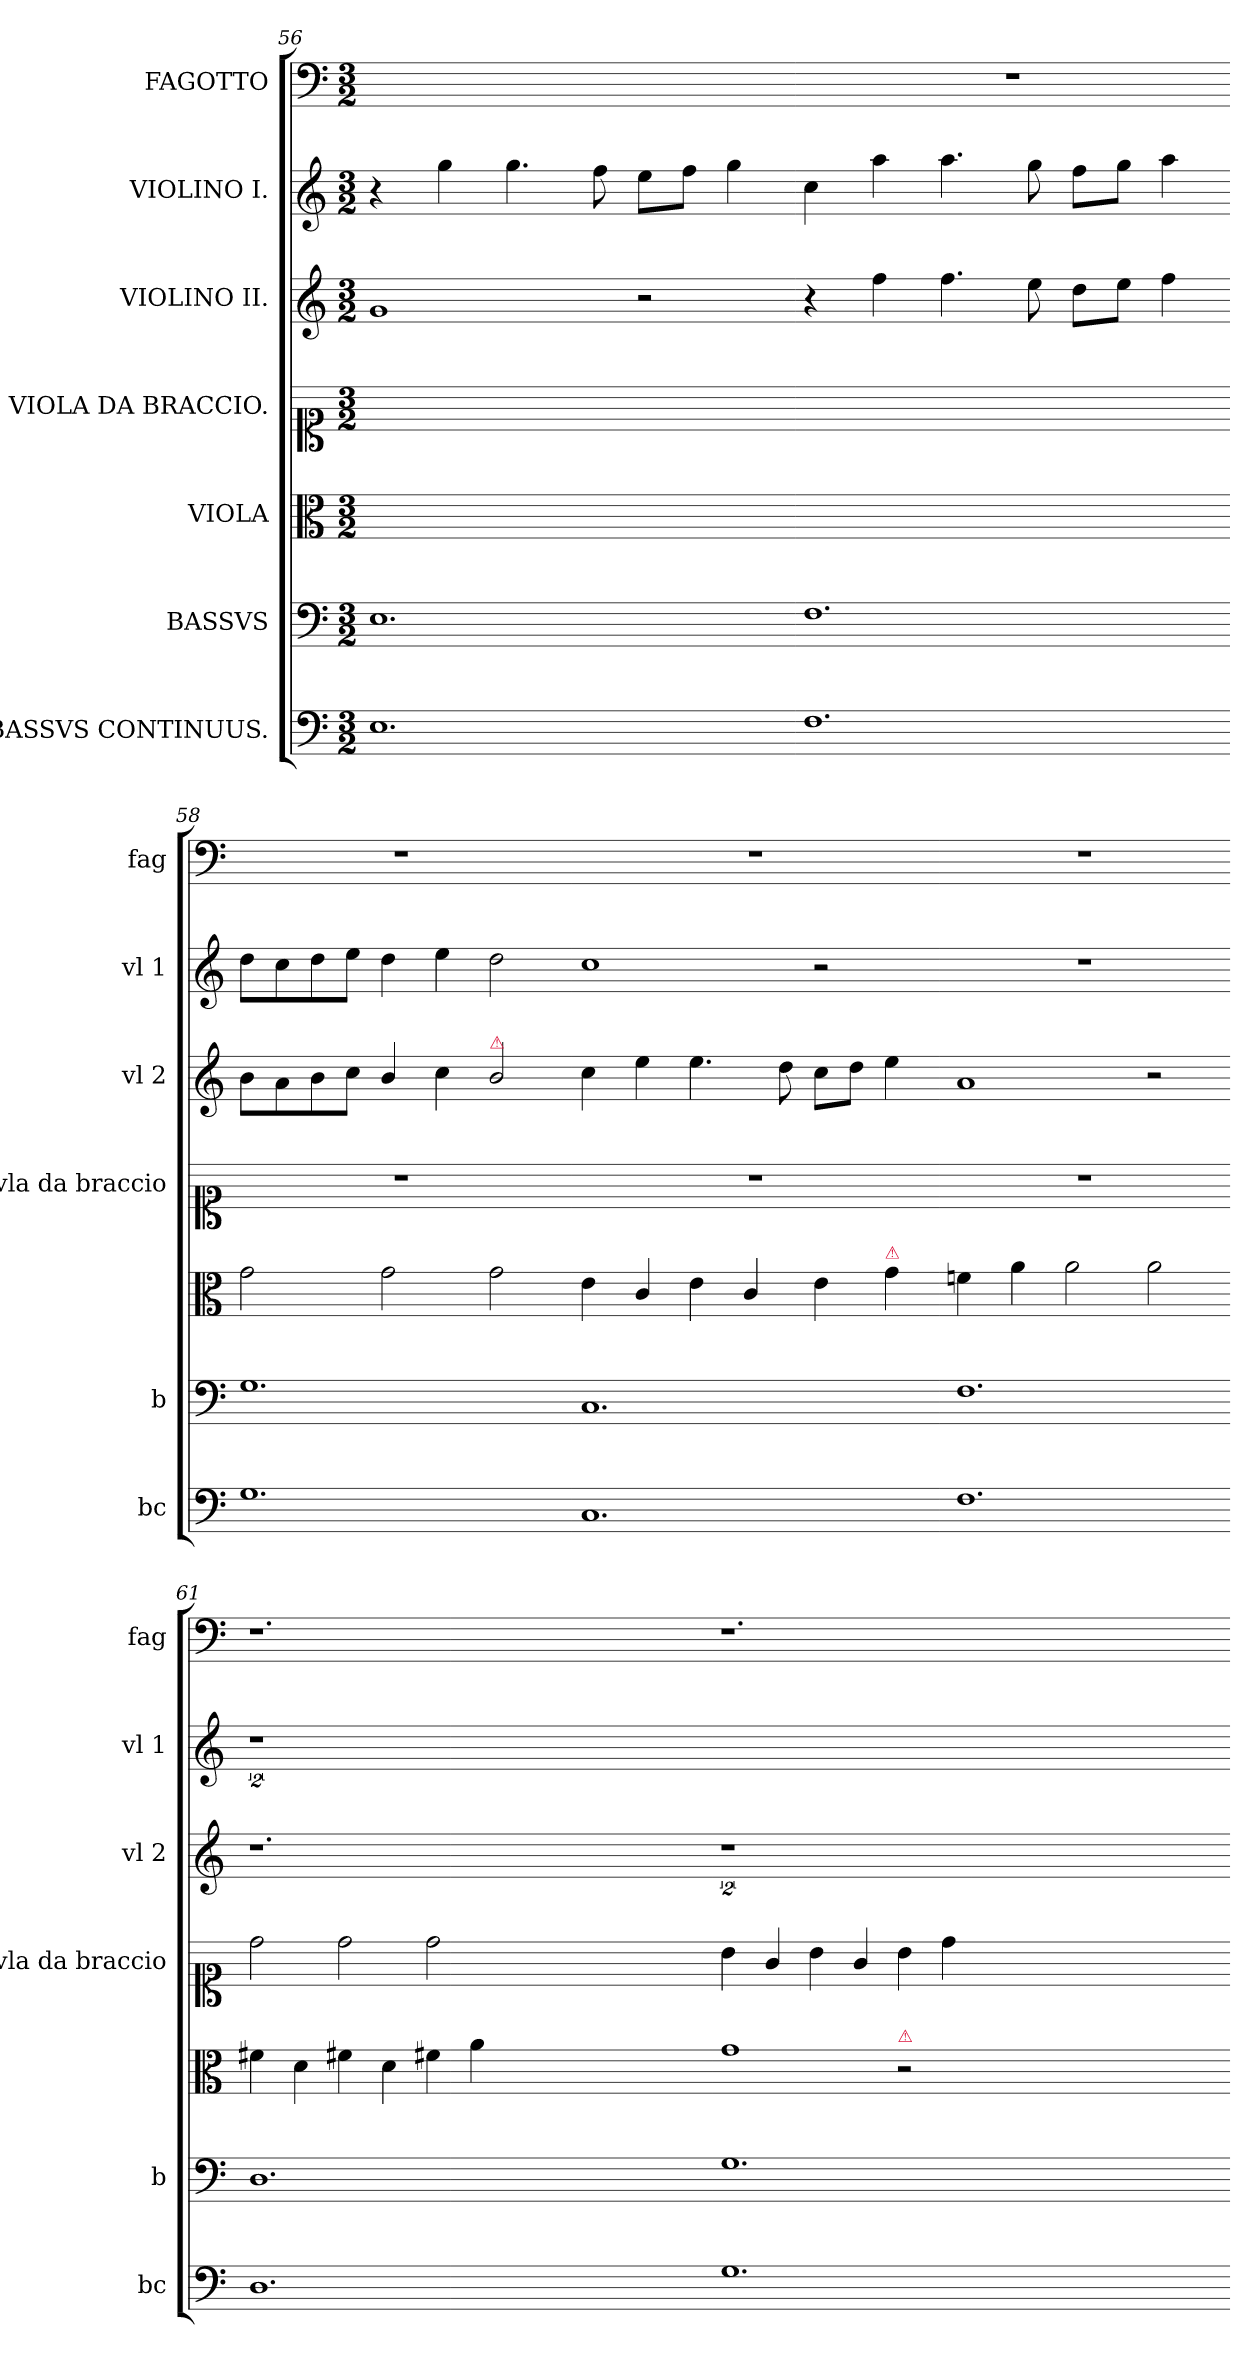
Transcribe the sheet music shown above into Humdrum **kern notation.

**kern	**kern	**kern	**kern	**kern	**kern	**kern
*part7	*part6	*part5	*part4	*part3	*part2	*part1
*staff7	*staff6	*staff5	*staff4	*staff3	*staff2	*staff1
*I"BASSVS CONTINUUS.	*I"BASSVS	*I"VIOLA	*I"VIOLA DA BRACCIO.	*I"VIOLINO II.	*I"VIOLINO I.	*I"FAGOTTO
*I'bc	*I'b	*	*I'vla da braccio	*I'vl 2	*I'vl 1	*I'fag
*clefF4	*clefF4	*clefC3	*clefC1	*clefG2	*clefG2	*clefF4
*k[]	*k[]	*k[]	*k[]	*k[]	*k[]	*k[]
*M3/2	*M3/2	*M3/2	*M3/2	*M3/2	*M3/2	*M3/2
=56	=56	=56	=56	=56	=56	=56
1.E	1.E	1.ryy	1.ryy	1g	4r	1.ryy
.	.	.	.	.	4gg\	.
.	.	.	.	.	4.gg\	.
.	.	.	.	.	8ff\	.
.	.	.	.	2r	8ee\L	.
.	.	.	.	.	8ff\J	.
.	.	.	.	.	4gg\	.
=57-	=57-	=57-	=57-	=57-	=57-	=57-
1.F	1.F	1.ryy	1.ryy	4r	4cc\	1.r
.	.	.	.	4ff\	4aa\	.
.	.	.	.	4.ff\	4.aa\	.
.	.	.	.	8ee\	8gg\	.
.	.	.	.	8dd\L	8ff\L	.
.	.	.	.	8ee\J	8gg\J	.
.	.	.	.	4ff\	4aa\	.
=58-	=58-	=58-	=58-	=58-	=58-	=58-
1.G	1.G	2g\	1.r	8b\L	8dd\L	1.r
.	.	.	.	8a\	8cc\	.
.	.	.	.	8b\	8dd\	.
.	.	.	.	8cc\J	8ee\J	.
.	.	2g\	.	4b/	4dd\	.
.	.	.	.	4cc\	4ee\	.
!	!	!	!	!LO:TX:a:color=crimson:t=⚠	!	!
.	.	2g\	.	2b/	2dd\	.
=59-	=59-	=59-	=59-	=59-	=59-	=59-
1.C	1.C	4e\	1.r	4cc\	1cc	1.r
.	.	4c/	.	4ee\	.	.
.	.	4e\	.	4.ee\	.	.
.	.	4c/	.	.	.	.
.	.	.	.	8dd\	.	.
.	.	4e\	.	8cc\L	2r	.
.	.	.	.	8dd\J	.	.
!	!	!LO:TX:a:color=crimson:t=⚠	!	!	!	!
.	.	4g\	.	4ee\	.	.
=60-	=60-	=60-	=60-	=60-	=60-	=60-
1.F	1.F	4fn\	1.r	1a	1.r	1.r
.	.	4a\	.	.	.	.
.	.	2a\	.	.	.	.
.	.	2a\	.	2r	.	.
=61-	=61-	=61-	=61-	=61-	=61-	=61-
1.D	1.D	4f#X\	2dd\	1.r	2%9r	1.r
.	.	4d\	.	.	.	.
.	.	4f#X\	2dd\	.	.	.
.	.	4d\	.	.	.	.
.	.	4f#X\	2dd\	.	.	.
.	.	4a\	.	.	.	.
0.ryy	0.ryy	0.ryy	0.ryy	0.ryy	.	0.ryy
=62-	=62-	=62-	=62-	=62-	=62-	=62-
1.G	1.G	1g	4b\	2%9r	00ryy	1.r
.	.	.	4g/	.	.	.
.	.	.	4b\	.	.	.
.	.	.	4g/	.	.	.
!	!	!LO:TX:a:color=crimson:t=⚠	!	!	!	!
.	.	2r	4b\	.	.	.
.	.	.	4dd\	.	.	.
0.ryy	0.ryy	0.ryy	0.ryy	.	.	0.ryy
.	.	.	.	.	2ryy	.
=-	=-	=-	=-	=-	=-	=-
*-	*-	*-	*-	*-	*-	*-
